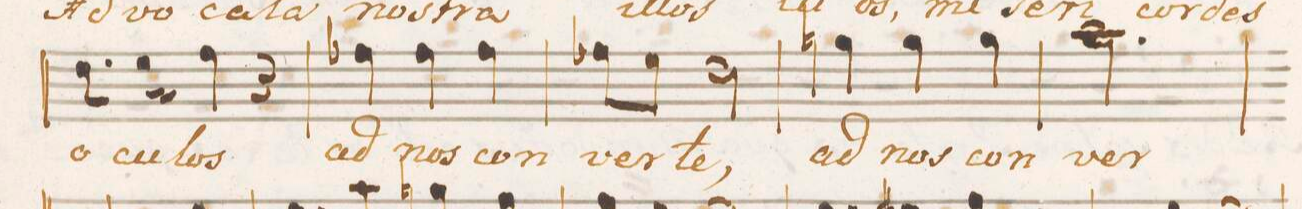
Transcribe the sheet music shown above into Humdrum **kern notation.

**kern	**text
*I"Soprano.	*
*clefC1	*
*k[b-e-]	*
*M3/4	*
8.b-\	o-
16cc\	-cu-
4dd\	-los
4r	.
=37	=37
4dd-X\	ad
4dd-\	nos
4dd-\	con-
=38	=38
8dd-X\L	-ver-
8cc\J	.
2b-\	-te,
=39	=39
4een\	ad
4ee\	nos
4ee\	con-
=40	=40
2.ff\	-ver-
=41	=41
*-	*-
